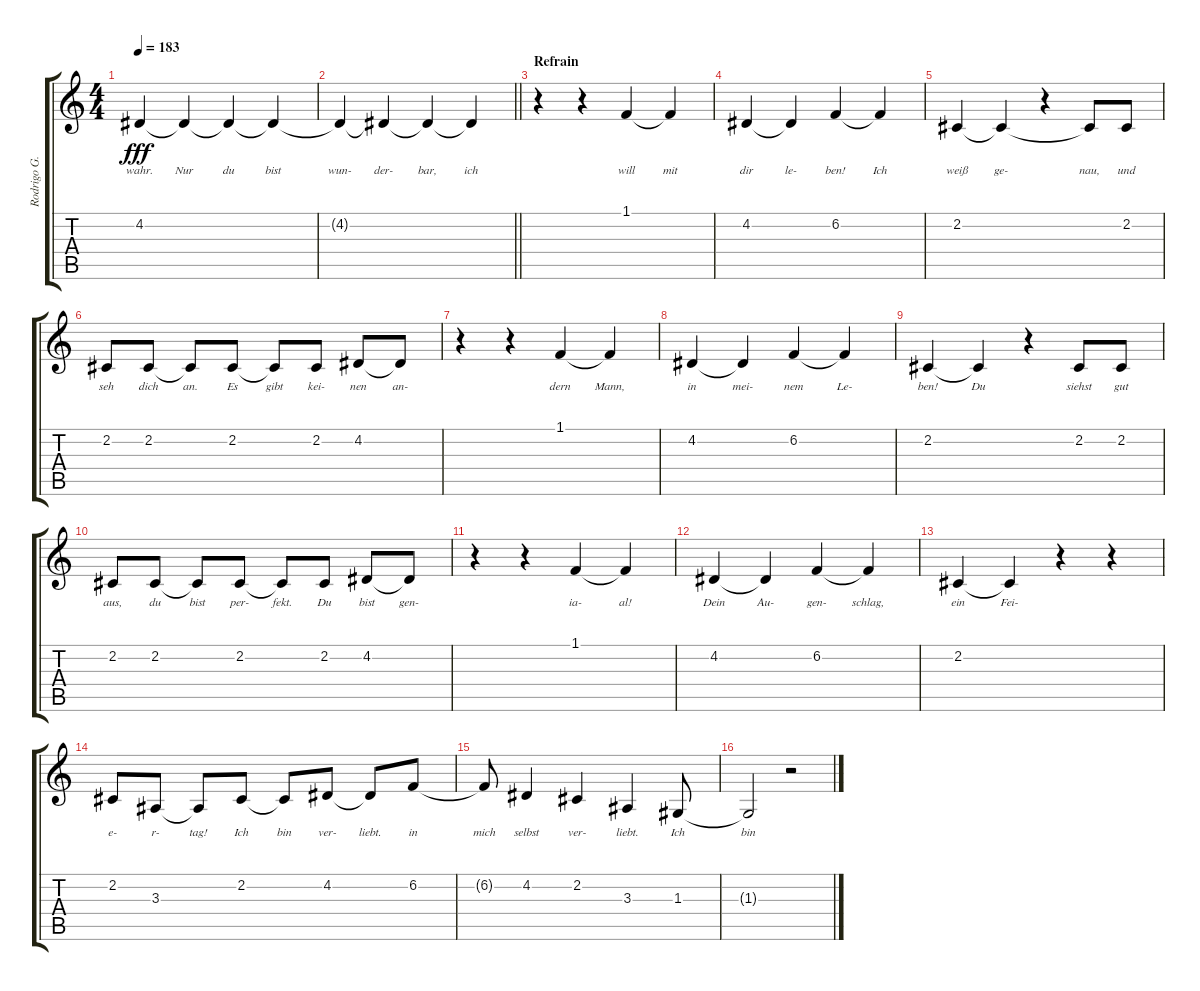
\track ("Rodrigo G. (Gesang)" "Rodrigo G.") {instrument altosax}
\staff {score tabs}
\tuning (E4 B3 G3 D3 A2 E2) {hide}
\ts (4 4)
\tempo 183
\clef g2
\ks c
4.2{t}.4{lyrics (0 "wahr.") lyrics (1 "") lyrics (2 "") lyrics (3 "") lyrics (4 "") dy fff} 4.2{t}.4{lyrics (0 "Nur") lyrics (1 "") lyrics (2 "") lyrics (3 "") lyrics (4 "")} 4.2{t}.4{lyrics (0 "du") lyrics (1 "") lyrics (2 "") lyrics (3 "") lyrics (4 "")} 4.2{t}.4{lyrics (0 "bist") lyrics (1 "") lyrics (2 "") lyrics (3 "") lyrics (4 "")} |
\barLineRight lightlight
4.2{t}.4{lyrics (0 "wun-") lyrics (1 "") lyrics (2 "") lyrics (3 "") lyrics (4 "")} 4.2{t}.4{lyrics (0 "der-") lyrics (1 "") lyrics (2 "") lyrics (3 "") lyrics (4 "")} 4.2{t}.4{lyrics (0 "bar,") lyrics (1 "") lyrics (2 "") lyrics (3 "") lyrics (4 "")} 4.2{t}.4{lyrics (0 "ich") lyrics (1 "") lyrics (2 "") lyrics (3 "") lyrics (4 "")} |
\section ("" "Refrain")
r.4 r.4 1.1.4{lyrics (0 "will") lyrics (1 "") lyrics (2 "") lyrics (3 "") lyrics (4 "")} 1.1{t}.4{lyrics (0 "mit") lyrics (1 "") lyrics (2 "") lyrics (3 "") lyrics (4 "")} |
4.2.4{lyrics (0 "dir") lyrics (1 "") lyrics (2 "") lyrics (3 "") lyrics (4 "")} 4.2{t}.4{lyrics (0 "le-") lyrics (1 "") lyrics (2 "") lyrics (3 "") lyrics (4 "")} 6.2.4{lyrics (0 "ben!") lyrics (1 "") lyrics (2 "") lyrics (3 "") lyrics (4 "")} 6.2{t}.4{lyrics (0 "Ich") lyrics (1 "") lyrics (2 "") lyrics (3 "") lyrics (4 "")} |
2.2.4{lyrics (0 "weiß") lyrics (1 "") lyrics (2 "") lyrics (3 "") lyrics (4 "")} 2.2{t}.4{lyrics (0 "ge-") lyrics (1 "") lyrics (2 "") lyrics (3 "") lyrics (4 "")} r.4 2.2{t}.8{lyrics (0 "nau,") lyrics (1 "") lyrics (2 "") lyrics (3 "") lyrics (4 "")} 2.2.8{lyrics (0 "und") lyrics (1 "") lyrics (2 "") lyrics (3 "") lyrics (4 "")} |
2.2.8{lyrics (0 "seh") lyrics (1 "") lyrics (2 "") lyrics (3 "") lyrics (4 "")} 2.2.8{lyrics (0 "dich") lyrics (1 "") lyrics (2 "") lyrics (3 "") lyrics (4 "")} 2.2{t}.8{lyrics (0 "an.") lyrics (1 "") lyrics (2 "") lyrics (3 "") lyrics (4 "")} 2.2.8{lyrics (0 "Es") lyrics (1 "") lyrics (2 "") lyrics (3 "") lyrics (4 "")} 2.2{t}.8{lyrics (0 "gibt") lyrics (1 "") lyrics (2 "") lyrics (3 "") lyrics (4 "")} 2.2.8{lyrics (0 "kei-") lyrics (1 "") lyrics (2 "") lyrics (3 "") lyrics (4 "")} 4.2.8{lyrics (0 "nen") lyrics (1 "") lyrics (2 "") lyrics (3 "") lyrics (4 "")} 4.2{t}.8{lyrics (0 "an-") lyrics (1 "") lyrics (2 "") lyrics (3 "") lyrics (4 "")} |
r.4 r.4 1.1.4{lyrics (0 "dern") lyrics (1 "") lyrics (2 "") lyrics (3 "") lyrics (4 "")} 1.1{t}.4{lyrics (0 "Mann,") lyrics (1 "") lyrics (2 "") lyrics (3 "") lyrics (4 "")} |
4.2.4{lyrics (0 "in") lyrics (1 "") lyrics (2 "") lyrics (3 "") lyrics (4 "")} 4.2{t}.4{lyrics (0 "mei-") lyrics (1 "") lyrics (2 "") lyrics (3 "") lyrics (4 "")} 6.2.4{lyrics (0 "nem") lyrics (1 "") lyrics (2 "") lyrics (3 "") lyrics (4 "")} 6.2{t}.4{lyrics (0 "Le-") lyrics (1 "") lyrics (2 "") lyrics (3 "") lyrics (4 "")} |
2.2.4{lyrics (0 "ben!") lyrics (1 "") lyrics (2 "") lyrics (3 "") lyrics (4 "")} 2.2{t}.4{lyrics (0 "Du") lyrics (1 "") lyrics (2 "") lyrics (3 "") lyrics (4 "")} r.4 2.2.8{lyrics (0 "siehst") lyrics (1 "") lyrics (2 "") lyrics (3 "") lyrics (4 "")} 2.2.8{lyrics (0 "gut") lyrics (1 "") lyrics (2 "") lyrics (3 "") lyrics (4 "")} |
2.2.8{lyrics (0 "aus,") lyrics (1 "") lyrics (2 "") lyrics (3 "") lyrics (4 "")} 2.2.8{lyrics (0 "du") lyrics (1 "") lyrics (2 "") lyrics (3 "") lyrics (4 "")} 2.2{t}.8{lyrics (0 "bist") lyrics (1 "") lyrics (2 "") lyrics (3 "") lyrics (4 "")} 2.2.8{lyrics (0 "per-") lyrics (1 "") lyrics (2 "") lyrics (3 "") lyrics (4 "")} 2.2{t}.8{lyrics (0 "fekt.") lyrics (1 "") lyrics (2 "") lyrics (3 "") lyrics (4 "")} 2.2.8{lyrics (0 "Du") lyrics (1 "") lyrics (2 "") lyrics (3 "") lyrics (4 "")} 4.2.8{lyrics (0 "bist") lyrics (1 "") lyrics (2 "") lyrics (3 "") lyrics (4 "")} 4.2{t}.8{lyrics (0 "gen-") lyrics (1 "") lyrics (2 "") lyrics (3 "") lyrics (4 "")} |
r.4 r.4 1.1.4{lyrics (0 "ia-") lyrics (1 "") lyrics (2 "") lyrics (3 "") lyrics (4 "")} 1.1{t}.4{lyrics (0 "al!") lyrics (1 "") lyrics (2 "") lyrics (3 "") lyrics (4 "")} |
4.2.4{lyrics (0 "Dein") lyrics (1 "") lyrics (2 "") lyrics (3 "") lyrics (4 "")} 4.2{t}.4{lyrics (0 "Au-") lyrics (1 "") lyrics (2 "") lyrics (3 "") lyrics (4 "")} 6.2.4{lyrics (0 "gen-") lyrics (1 "") lyrics (2 "") lyrics (3 "") lyrics (4 "")} 6.2{t}.4{lyrics (0 "schlag,") lyrics (1 "") lyrics (2 "") lyrics (3 "") lyrics (4 "")} |
2.2.4{lyrics (0 "ein") lyrics (1 "") lyrics (2 "") lyrics (3 "") lyrics (4 "")} 2.2{t}.4{lyrics (0 "Fei-") lyrics (1 "") lyrics (2 "") lyrics (3 "") lyrics (4 "")} r.4 r.4 |
2.2.8{lyrics (0 "e-") lyrics (1 "") lyrics (2 "") lyrics (3 "") lyrics (4 "")} 3.3.8{lyrics (0 "r-") lyrics (1 "") lyrics (2 "") lyrics (3 "") lyrics (4 "")} 3.3{t}.8{lyrics (0 "tag!") lyrics (1 "") lyrics (2 "") lyrics (3 "") lyrics (4 "")} 2.2.8{lyrics (0 "Ich") lyrics (1 "") lyrics (2 "") lyrics (3 "") lyrics (4 "")} 2.2{t}.8{lyrics (0 "bin") lyrics (1 "") lyrics (2 "") lyrics (3 "") lyrics (4 "")} 4.2.8{lyrics (0 "ver-") lyrics (1 "") lyrics (2 "") lyrics (3 "") lyrics (4 "")} 4.2{t}.8{lyrics (0 "liebt.") lyrics (1 "") lyrics (2 "") lyrics (3 "") lyrics (4 "")} 6.2.8{lyrics (0 "in") lyrics (1 "") lyrics (2 "") lyrics (3 "") lyrics (4 "")} |
6.2{t}.8{lyrics (0 "mich") lyrics (1 "") lyrics (2 "") lyrics (3 "") lyrics (4 "")} 4.2.4{lyrics (0 "selbst") lyrics (1 "") lyrics (2 "") lyrics (3 "") lyrics (4 "")} 2.2.4{lyrics (0 "ver-") lyrics (1 "") lyrics (2 "") lyrics (3 "") lyrics (4 "")} 3.3.4{lyrics (0 "liebt.") lyrics (1 "") lyrics (2 "") lyrics (3 "") lyrics (4 "")} 1.3.8{lyrics (0 "Ich") lyrics (1 "") lyrics (2 "") lyrics (3 "") lyrics (4 "")} |
1.3{t}.2{lyrics (0 "bin") lyrics (1 "") lyrics (2 "") lyrics (3 "") lyrics (4 "")} r.2
